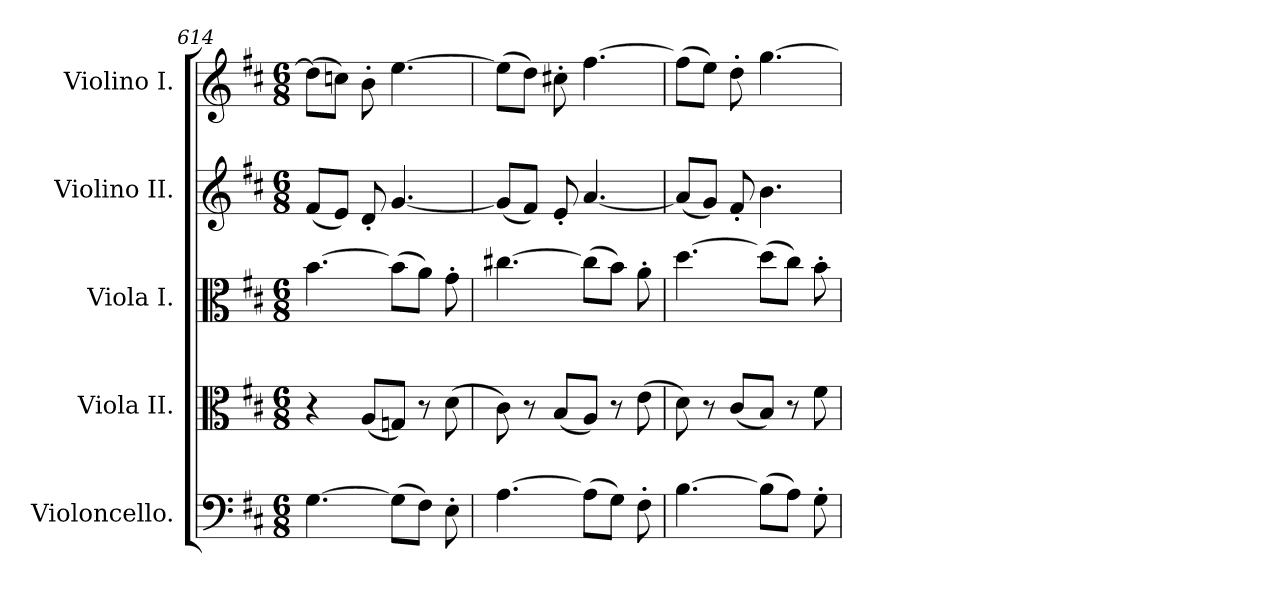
**kern	**kern	**kern	**kern	**kern
*part5	*part4	*part3	*part2	*part1
*staff5	*staff4	*staff3	*staff2	*staff1
*I"Violoncello.	*I"Viola II.	*I"Viola I.	*I"Violino II.	*I"Violino I.
*I'Vc	*I'Vla	*I'Vla	*I'Vln	*I'Vln
*clefF4	*clefC3	*clefC3	*clefG2	*clefG2
*k[f#c#]	*k[f#c#]	*k[f#c#]	*k[f#c#]	*k[f#c#]
*M6/8	*M6/8	*M6/8	*M6/8	*M6/8
=614	=614	=614	=614	=614
[4.G\	4r	[4.b\	(<8f#/L	(>8dd\L]
.	.	.	8e/J)	8ccn\J)
.	(<8A/L	.	8d'/	8b'\
(>8G\L]	8Gn/J)	(>8b\L]	[4.g/	[4.ee\
8F#\J)	8r	8a\J)	.	.
8E'\	(>8d\	8g'\	.	.
=615	=615	=615	=615	=615
[4.A\	8c#\)	[4.cc#X\	(<8g/L]	(>8ee\L]
.	8r	.	8f#/J)	8dd\J)
.	(<8B/L	.	8e'/	8cc#X'\
(>8A\L]	8A/J)	(>8cc#\L]	[4.a/	[4.ff#\
8G\J)	8r	8b\J)	.	.
8F#'\	(>8e\	8a'\	.	.
=616	=616	=616	=616	=616
[4.B\	8d\)	[4.dd\	(<8a/L]	(>8ff#\L]
.	8r	.	8g/J)	8ee\J)
.	(<8c#/L	.	8f#'/	8dd'\
(>8B\L]	8B/J)	(>8dd\L]	4.b\	[4.gg\
8A\J)	8r	8cc#\J)	.	.
8G'\	8f#\	8b'\	.	.
=	=	=	=	=
*-	*-	*-	*-	*-
